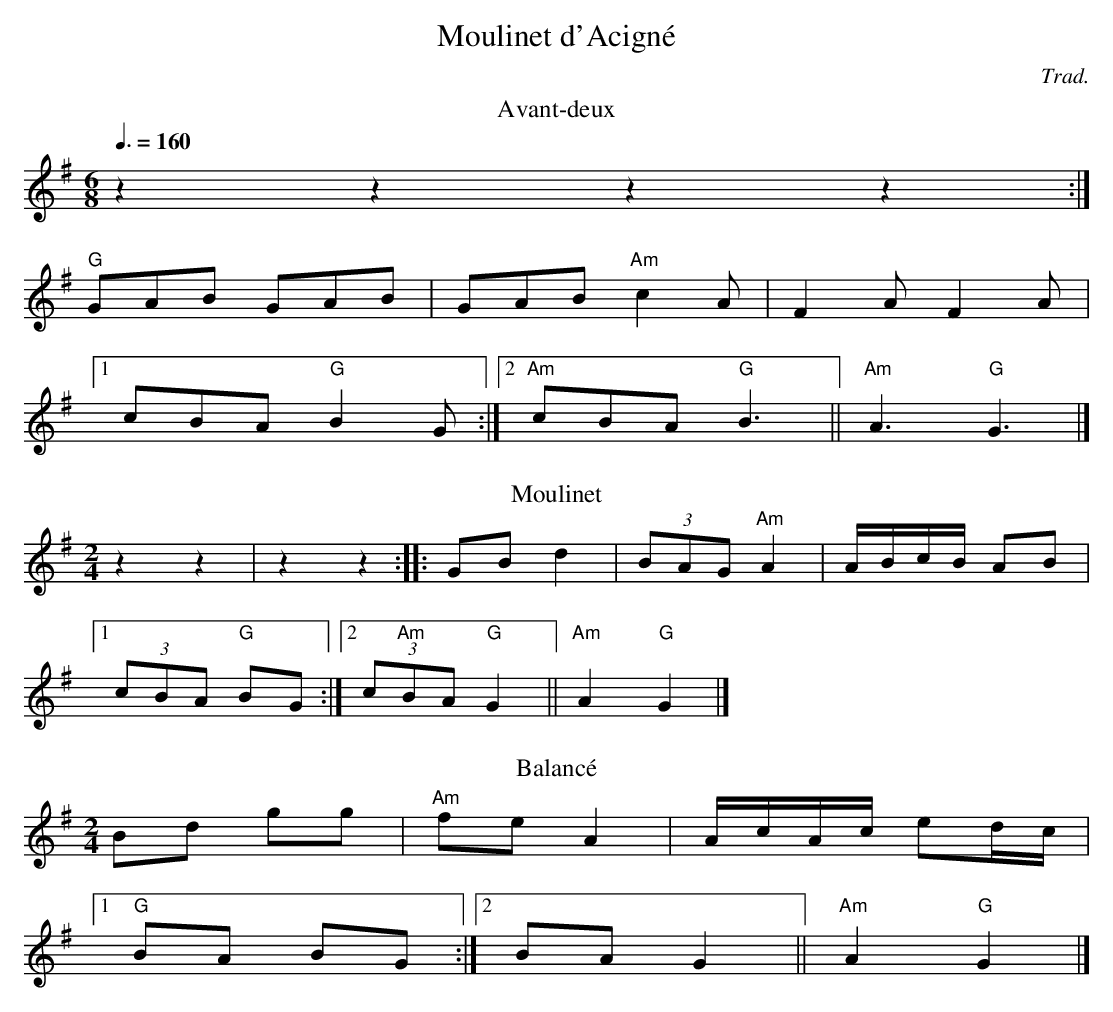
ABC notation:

X:1
T:Moulinet d'Acigné
E:12
C:Trad.
K:G
T:Avant-deux
Q:3/8=160
M:6/8
L:1/16
z4 z4 z4 z4 :|
"G"G2A2B2 G2A2B2 | G2A2B2 "Am"c4 A2 | F4 A2 F4 A2 |1
c2B2A2 "G"B4 G2 :|2 "Am"c2B2A2 "G"B6 ||"Am"A6 "G"G6 |]
T:Moulinet
M:2/4
L:1/16
K:G
z4 z4 | z4 z4 :: G2B2 d4 | (3B2A2G2 "Am"A4 | ABcB A2B2 |1
(3c2B2A2 "G"B2G2 :|2 (3c2"Am"B2A2 "G"G4 ||"Am"A4 "G"G4 |]
T:Balancé
B2d2 g2g2 | "Am"f2e2 A4 | AcAc e2dc |1
"G"B2A2 B2G2 :|2 B2A2 G4 || "Am"A4 "G"G4 |]
